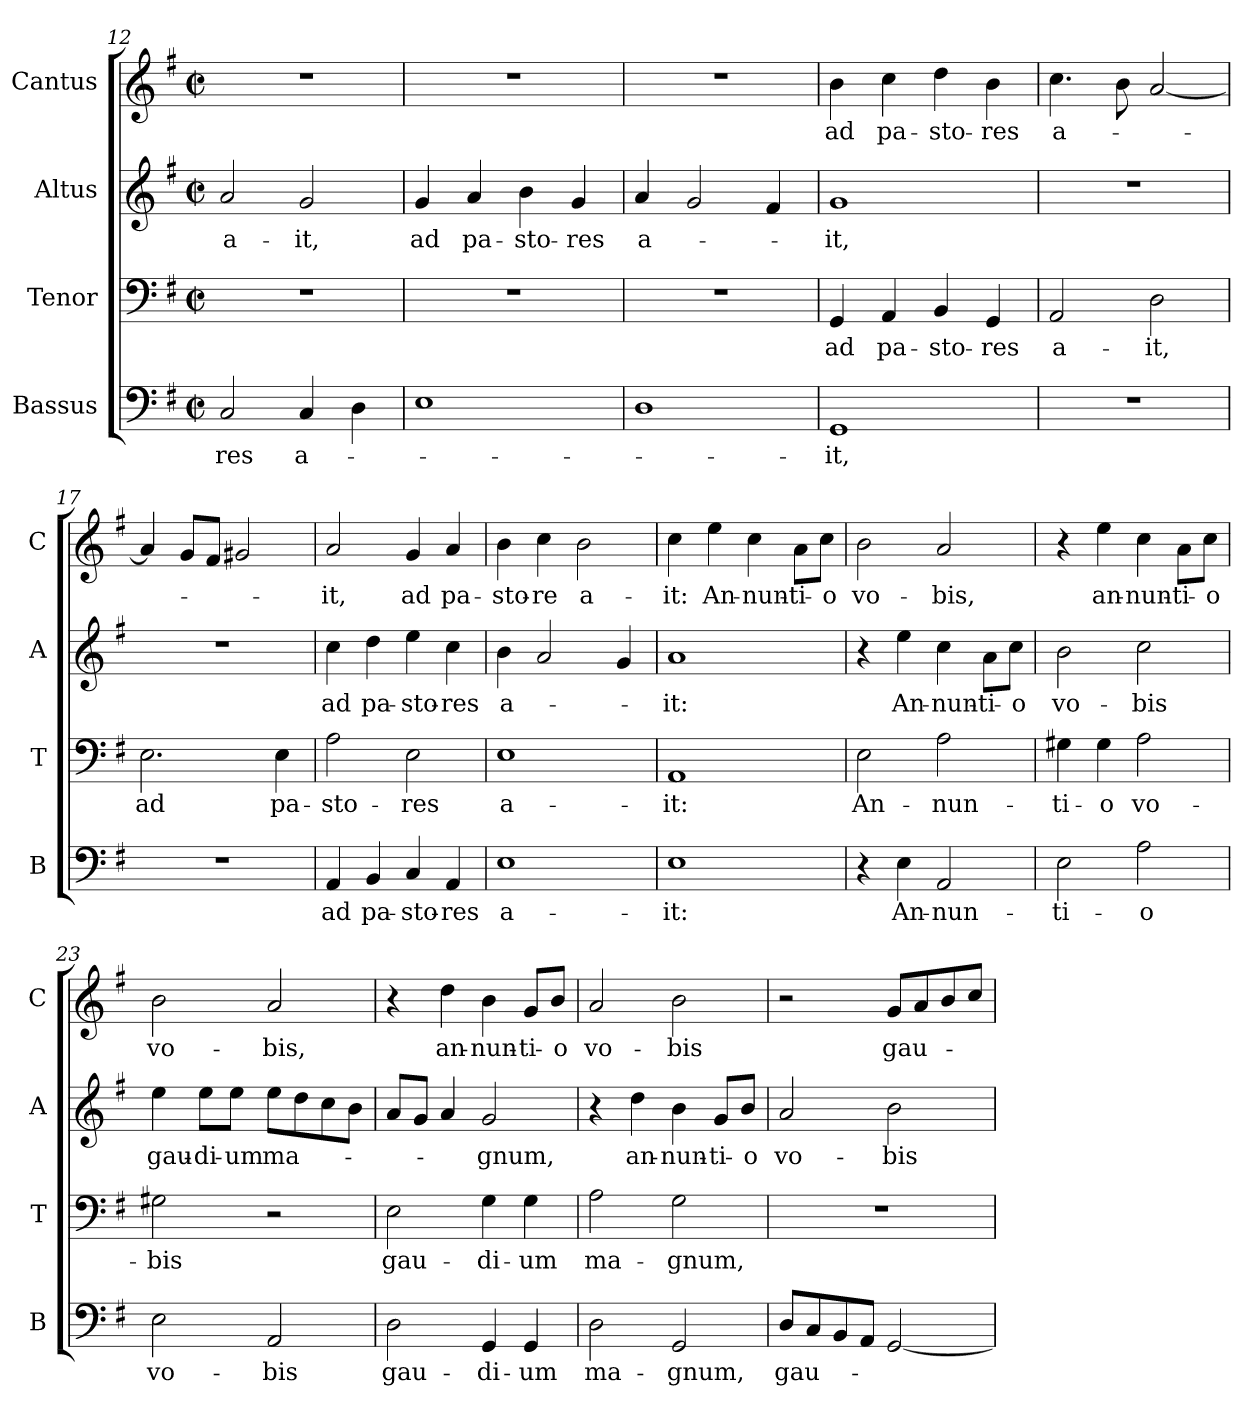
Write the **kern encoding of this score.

**kern	**text	**kern	**text	**kern	**text	**kern	**text
*part4	*part4	*part3	*part3	*part2	*part2	*part1	*part1
*staff4	*staff4	*staff3	*staff3	*staff2	*staff2	*staff1	*staff1
*I"Bassus	*	*I"Tenor	*	*I"Altus	*	*I"Cantus	*
*I'B	*	*I'T	*	*I'A	*	*I'C	*
*clefF4	*	*clefF4	*	*clefG2	*	*clefG2	*
*k[f#]	*	*k[f#]	*	*k[f#]	*	*k[f#]	*
*G:	*	*G:	*	*G:	*	*G:	*
*M2/2	*	*M2/2	*	*M2/2	*	*M2/2	*
*met(c|)	*	*met(c|)	*	*met(c|)	*	*met(c|)	*
=12	=12	=12	=12	=12	=12	=12	=12
!	!LO:LY:b	!	!	!	!LO:LY:b	!	!
2C/	-res	1r	.	2a/	a-	1r	.
!	!LO:LY:b	!	!	!	!LO:LY:b	!	!
4C/	a-	.	.	2g/	-it,	.	.
4D\	.	.	.	.	.	.	.
!!LO:PB:g=z
=13	=13	=13	=13	=13	=13	=13	=13
!	!	!	!	!	!LO:LY:b	!	!
1E	.	1r	.	4g/	ad	1r	.
!	!	!	!	!	!LO:LY:b	!	!
.	.	.	.	4a/	pa-	.	.
!	!	!	!	!	!LO:LY:b	!	!
.	.	.	.	4b\	-sto-	.	.
!	!	!	!	!	!LO:LY:b	!	!
.	.	.	.	4g/	-res	.	.
=14	=14	=14	=14	=14	=14	=14	=14
!	!	!	!	!	!LO:LY:b	!	!
1D	.	1r	.	4a/	a-	1r	.
.	.	.	.	2g/	.	.	.
.	.	.	.	4f#/	.	.	.
=15	=15	=15	=15	=15	=15	=15	=15
!	!LO:LY:b	!	!LO:LY:b	!	!LO:LY:b	!	!LO:LY:b
1GG	-it,	4GG/	ad	1g	-it,	4b\	ad
!	!	!	!LO:LY:b	!	!	!	!LO:LY:b
.	.	4AA/	pa-	.	.	4cc\	pa-
!	!	!	!LO:LY:b	!	!	!	!LO:LY:b
.	.	4BB/	-sto-	.	.	4dd\	-sto-
!	!	!	!LO:LY:b	!	!	!	!LO:LY:b
.	.	4GG/	-res	.	.	4b\	-res
=16	=16	=16	=16	=16	=16	=16	=16
!	!	!	!LO:LY:b	!	!	!	!LO:LY:b
1r	.	2AA/	a-	1r	.	4.cc\	a-
.	.	.	.	.	.	8b\	.
!	!	!	!LO:LY:b	!	!	!	!
.	.	2D\	-it,	.	.	[2a/	.
=17	=17	=17	=17	=17	=17	=17	=17
!	!	!	!LO:LY:b	!	!	!	!
1r	.	2.E\	ad	1r	.	4a/]	.
.	.	.	.	.	.	8g/L	.
.	.	.	.	.	.	8f#/J	.
.	.	.	.	.	.	2g#X/	.
!	!	!	!LO:LY:b	!	!	!	!
.	.	4E\	pa-	.	.	.	.
=18	=18	=18	=18	=18	=18	=18	=18
!	!LO:LY:b	!	!LO:LY:b	!	!LO:LY:b	!	!LO:LY:b
4AA/	ad	2A\	-sto-	4cc\	ad	2a/	-it,
!	!LO:LY:b	!	!	!	!LO:LY:b	!	!
4BB/	pa-	.	.	4dd\	pa-	.	.
!	!LO:LY:b	!	!LO:LY:b	!	!LO:LY:b	!	!LO:LY:b
4C/	-sto-	2E\	-res	4ee\	-sto-	4g/	ad
!	!LO:LY:b	!	!	!	!LO:LY:b	!	!LO:LY:b
4AA/	-res	.	.	4cc\	-res	4a/	pa-
=19	=19	=19	=19	=19	=19	=19	=19
!	!LO:LY:b	!	!LO:LY:b	!	!LO:LY:b	!	!LO:LY:b
1E	a-	1E	a-	4b\	a-	4b\	-sto-
!	!	!	!	!	!	!	!LO:LY:b
.	.	.	.	2a/	.	4cc\	-re
!	!	!	!	!	!	!	!LO:LY:b
.	.	.	.	.	.	2b\	a-
.	.	.	.	4g/	.	.	.
!!LO:LB:g=z
=20	=20	=20	=20	=20	=20	=20	=20
!	!LO:LY:b	!	!LO:LY:b	!	!LO:LY:b	!	!LO:LY:b
1E	-it:	1AA	-it:	1a	-it:	4cc\	-it:
!	!	!	!	!	!	!	!LO:LY:b
.	.	.	.	.	.	4ee\	An-
!	!	!	!	!	!	!	!LO:LY:b
.	.	.	.	.	.	4cc\	-nun-
!	!	!	!	!	!	!	!LO:LY:b
.	.	.	.	.	.	8a\L	-ti-
!	!	!	!	!	!	!	!LO:LY:b
.	.	.	.	.	.	8cc\J	-o
=21	=21	=21	=21	=21	=21	=21	=21
!	!	!	!LO:LY:b	!	!	!	!LO:LY:b
4r	.	2E\	An-	4r	.	2b\	vo-
!	!LO:LY:b	!	!	!	!LO:LY:b	!	!
4E\	An-	.	.	4ee\	An-	.	.
!	!LO:LY:b	!	!LO:LY:b	!	!LO:LY:b	!	!LO:LY:b
2AA/	-nun-	2A\	-nun-	4cc\	-nun-	2a/	-bis,
!	!	!	!	!	!LO:LY:b	!	!
.	.	.	.	8a\L	-ti-	.	.
!	!	!	!	!	!LO:LY:b	!	!
.	.	.	.	8cc\J	-o	.	.
=22	=22	=22	=22	=22	=22	=22	=22
!	!LO:LY:b	!	!LO:LY:b	!	!LO:LY:b	!	!
2E\	-ti-	4G#X\	-ti-	2b\	vo-	4r	.
!	!	!	!LO:LY:b	!	!	!	!LO:LY:b
.	.	4G#\	-o	.	.	4ee\	an-
!	!LO:LY:b	!	!LO:LY:b	!	!LO:LY:b	!	!LO:LY:b
2A\	-o	2A\	vo-	2cc\	-bis	4cc\	-nun-
!	!	!	!	!	!	!	!LO:LY:b
.	.	.	.	.	.	8a\L	-ti-
!	!	!	!	!	!	!	!LO:LY:b
.	.	.	.	.	.	8cc\J	-o
=23	=23	=23	=23	=23	=23	=23	=23
!	!LO:LY:b	!	!LO:LY:b	!	!LO:LY:b	!	!LO:LY:b
2E\	vo-	2G#X\	-bis	4ee\	gau-	2b\	vo-
!	!	!	!	!	!LO:LY:b	!	!
.	.	.	.	8ee\L	-di-	.	.
!	!	!	!	!	!LO:LY:b	!	!
.	.	.	.	8ee\J	-um	.	.
!	!LO:LY:b	!	!	!	!LO:LY:b	!	!LO:LY:b
2AA/	-bis	2r	.	8ee\L	ma-	2a/	-bis,
.	.	.	.	8dd\	.	.	.
.	.	.	.	8cc\	.	.	.
.	.	.	.	8b\J	.	.	.
=24	=24	=24	=24	=24	=24	=24	=24
!	!LO:LY:b	!	!LO:LY:b	!	!	!	!
2D\	gau-	2E\	gau-	8a/L	.	4r	.
.	.	.	.	8g/J	.	.	.
!	!	!	!	!	!	!	!LO:LY:b
.	.	.	.	4a/	.	4dd\	an-
!	!LO:LY:b	!	!LO:LY:b	!	!LO:LY:b	!	!LO:LY:b
4GG/	-di-	4G\	-di-	2g/	-gnum,	4b\	-nun-
!	!LO:LY:b	!	!LO:LY:b	!	!	!	!LO:LY:b
4GG/	-um	4G\	-um	.	.	8g/L	-ti-
!	!	!	!	!	!	!	!LO:LY:b
.	.	.	.	.	.	8b/J	-o
=25	=25	=25	=25	=25	=25	=25	=25
!	!LO:LY:b	!	!LO:LY:b	!	!	!	!LO:LY:b
2D\	ma-	2A\	ma-	4r	.	2a/	vo-
!	!	!	!	!	!LO:LY:b	!	!
.	.	.	.	4dd\	an-	.	.
!	!LO:LY:b	!	!LO:LY:b	!	!LO:LY:b	!	!LO:LY:b
2GG/	-gnum,	2G\	-gnum,	4b\	-nun-	2b\	-bis
!	!	!	!	!	!LO:LY:b	!	!
.	.	.	.	8g/L	-ti-	.	.
!	!	!	!	!	!LO:LY:b	!	!
.	.	.	.	8b/J	-o	.	.
!!LO:LB:g=z
=26	=26	=26	=26	=26	=26	=26	=26
!	!LO:LY:b	!	!	!	!LO:LY:b	!	!
8D/L	gau-	1r	.	2a/	vo-	2r	.
8C/	.	.	.	.	.	.	.
8BB/	.	.	.	.	.	.	.
8AA/J	.	.	.	.	.	.	.
!	!	!	!	!	!LO:LY:b	!	!LO:LY:b
[2GG/	.	.	.	2b\	-bis	8g/L	gau-
.	.	.	.	.	.	8a/	.
.	.	.	.	.	.	8b/	.
.	.	.	.	.	.	8cc/J	.
=	=	=	=	=	=	=	=
*-	*-	*-	*-	*-	*-	*-	*-
